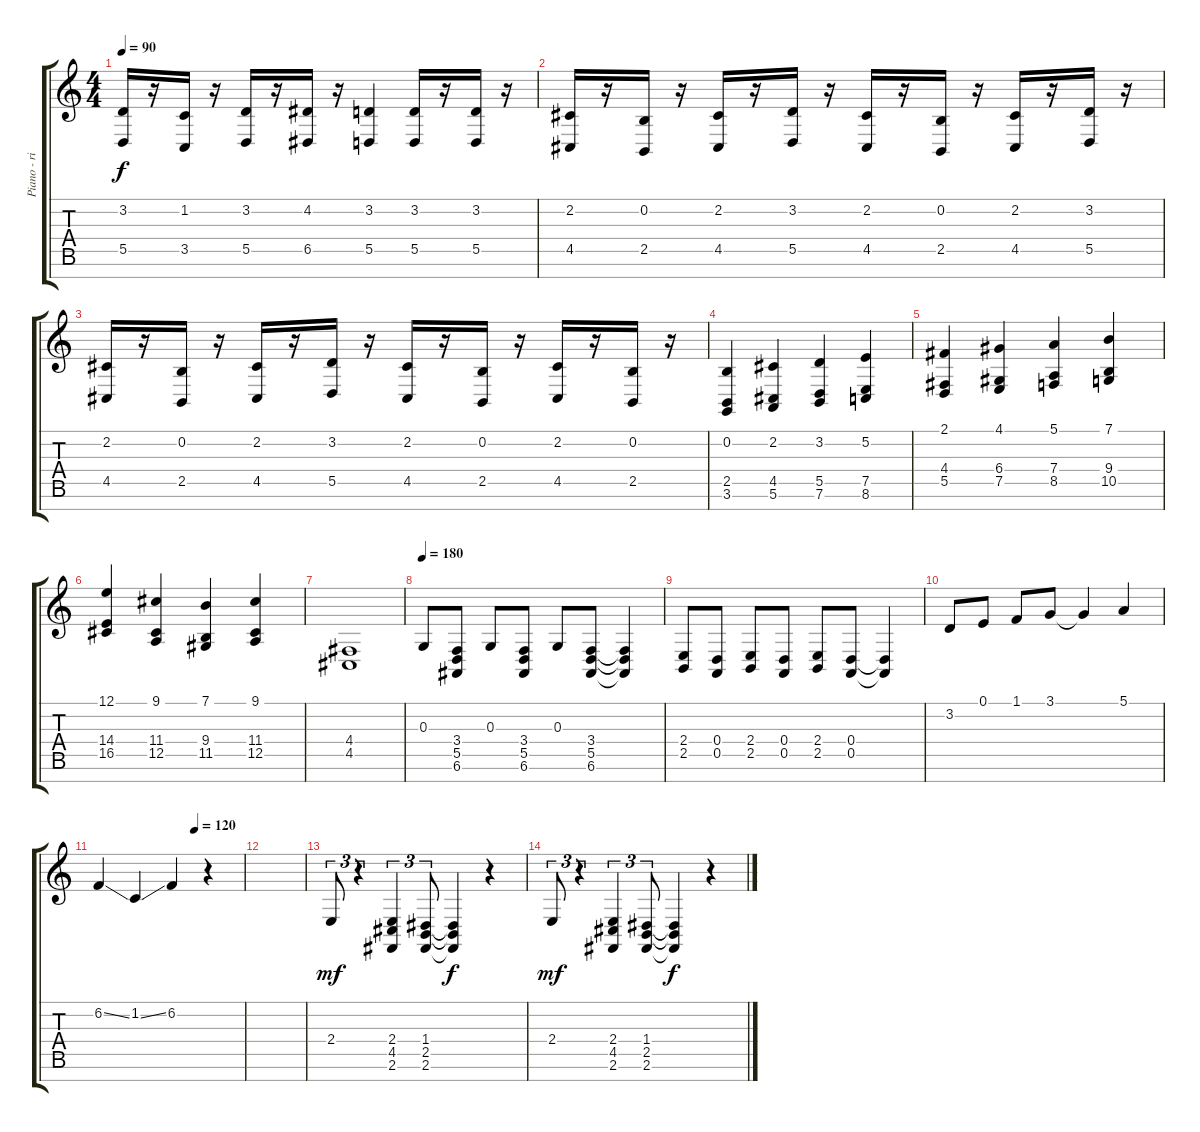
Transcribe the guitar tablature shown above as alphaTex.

\track ("Piano - right" "Piano - ri") {instrument brightacousticpiano}
\staff {score tabs}
\tuning (E4 B3 G3 D3 A2 E2 B1) {hide}
\ts (4 4)
\tempo 90
\clef g2
\ks c
(3.2 5.5).16{dy f} r.16 (1.2 3.5).16 r.16 (3.2 5.5).16 r.16 (4.2 6.5).16 r.16 (3.2 5.5).4 (3.2 5.5).16 r.16 (3.2 5.5).16 r.16 |
(2.2 4.5).16 r.16 (0.2 2.5).16 r.16 (2.2 4.5).16 r.16 (3.2 5.5).16 r.16 (2.2 4.5).16 r.16 (0.2 2.5).16 r.16 (2.2 4.5).16 r.16 (3.2 5.5).16 r.16 |
(2.2 4.5).16 r.16 (0.2 2.5).16 r.16 (2.2 4.5).16 r.16 (3.2 5.5).16 r.16 (2.2 4.5).16 r.16 (0.2 2.5).16 r.16 (2.2 4.5).16 r.16 (0.2 2.5).16 r.16 |
(0.2 2.5 3.6).4 (2.2 4.5 5.6).4 (3.2 5.5 7.6).4 (5.2 7.5 8.6).4 |
(2.1 4.4 5.5).4 (4.1 6.4 7.5).4 (5.1 7.4 8.5).4 (7.1 9.4 10.5).4 |
(12.1 14.4 16.5).4 (9.1 11.4 12.5).4 (7.1 9.4 11.5).4 (9.1 11.4 12.5).4 |
(4.4 4.5).1 |
\tempo 180
0.3.8 (3.4 5.5 6.6).8 0.3.8 (3.4 5.5 6.6).8 0.3.8 (3.4 5.5 6.6).8 (3.4{t} 5.5{t} 6.6{t}).4 |
(2.4 2.5).8 (0.4 0.5).8 (2.4 2.5).8 (0.4 0.5).8 (2.4 2.5).8 (0.4 0.5).8 (0.4{t} 0.5{t}).4 |
3.2.8 0.1.8 1.1.8 3.1.8 3.1{t}.4 5.1.4 |
\tempo (120 0.6666666666666666)
6.2{ss}.4 1.2{ss}.4 6.2.4 r.4 |
|
2.4.8{tu (3 2) dy mf} r.4{tu (3 2)} (2.4 4.5 2.6).4{tu (3 2)} (1.4 2.5 2.6).8{tu (3 2)} (1.4{t} 2.5{t} 2.6{t}).4{dy f} r.4 |
2.4.8{tu (3 2) dy mf} r.4{tu (3 2)} (2.4 4.5 2.6).4{tu (3 2)} (1.4 2.5 2.6).8{tu (3 2)} (1.4{t} 2.5{t} 2.6{t}).4{dy f} r.4
